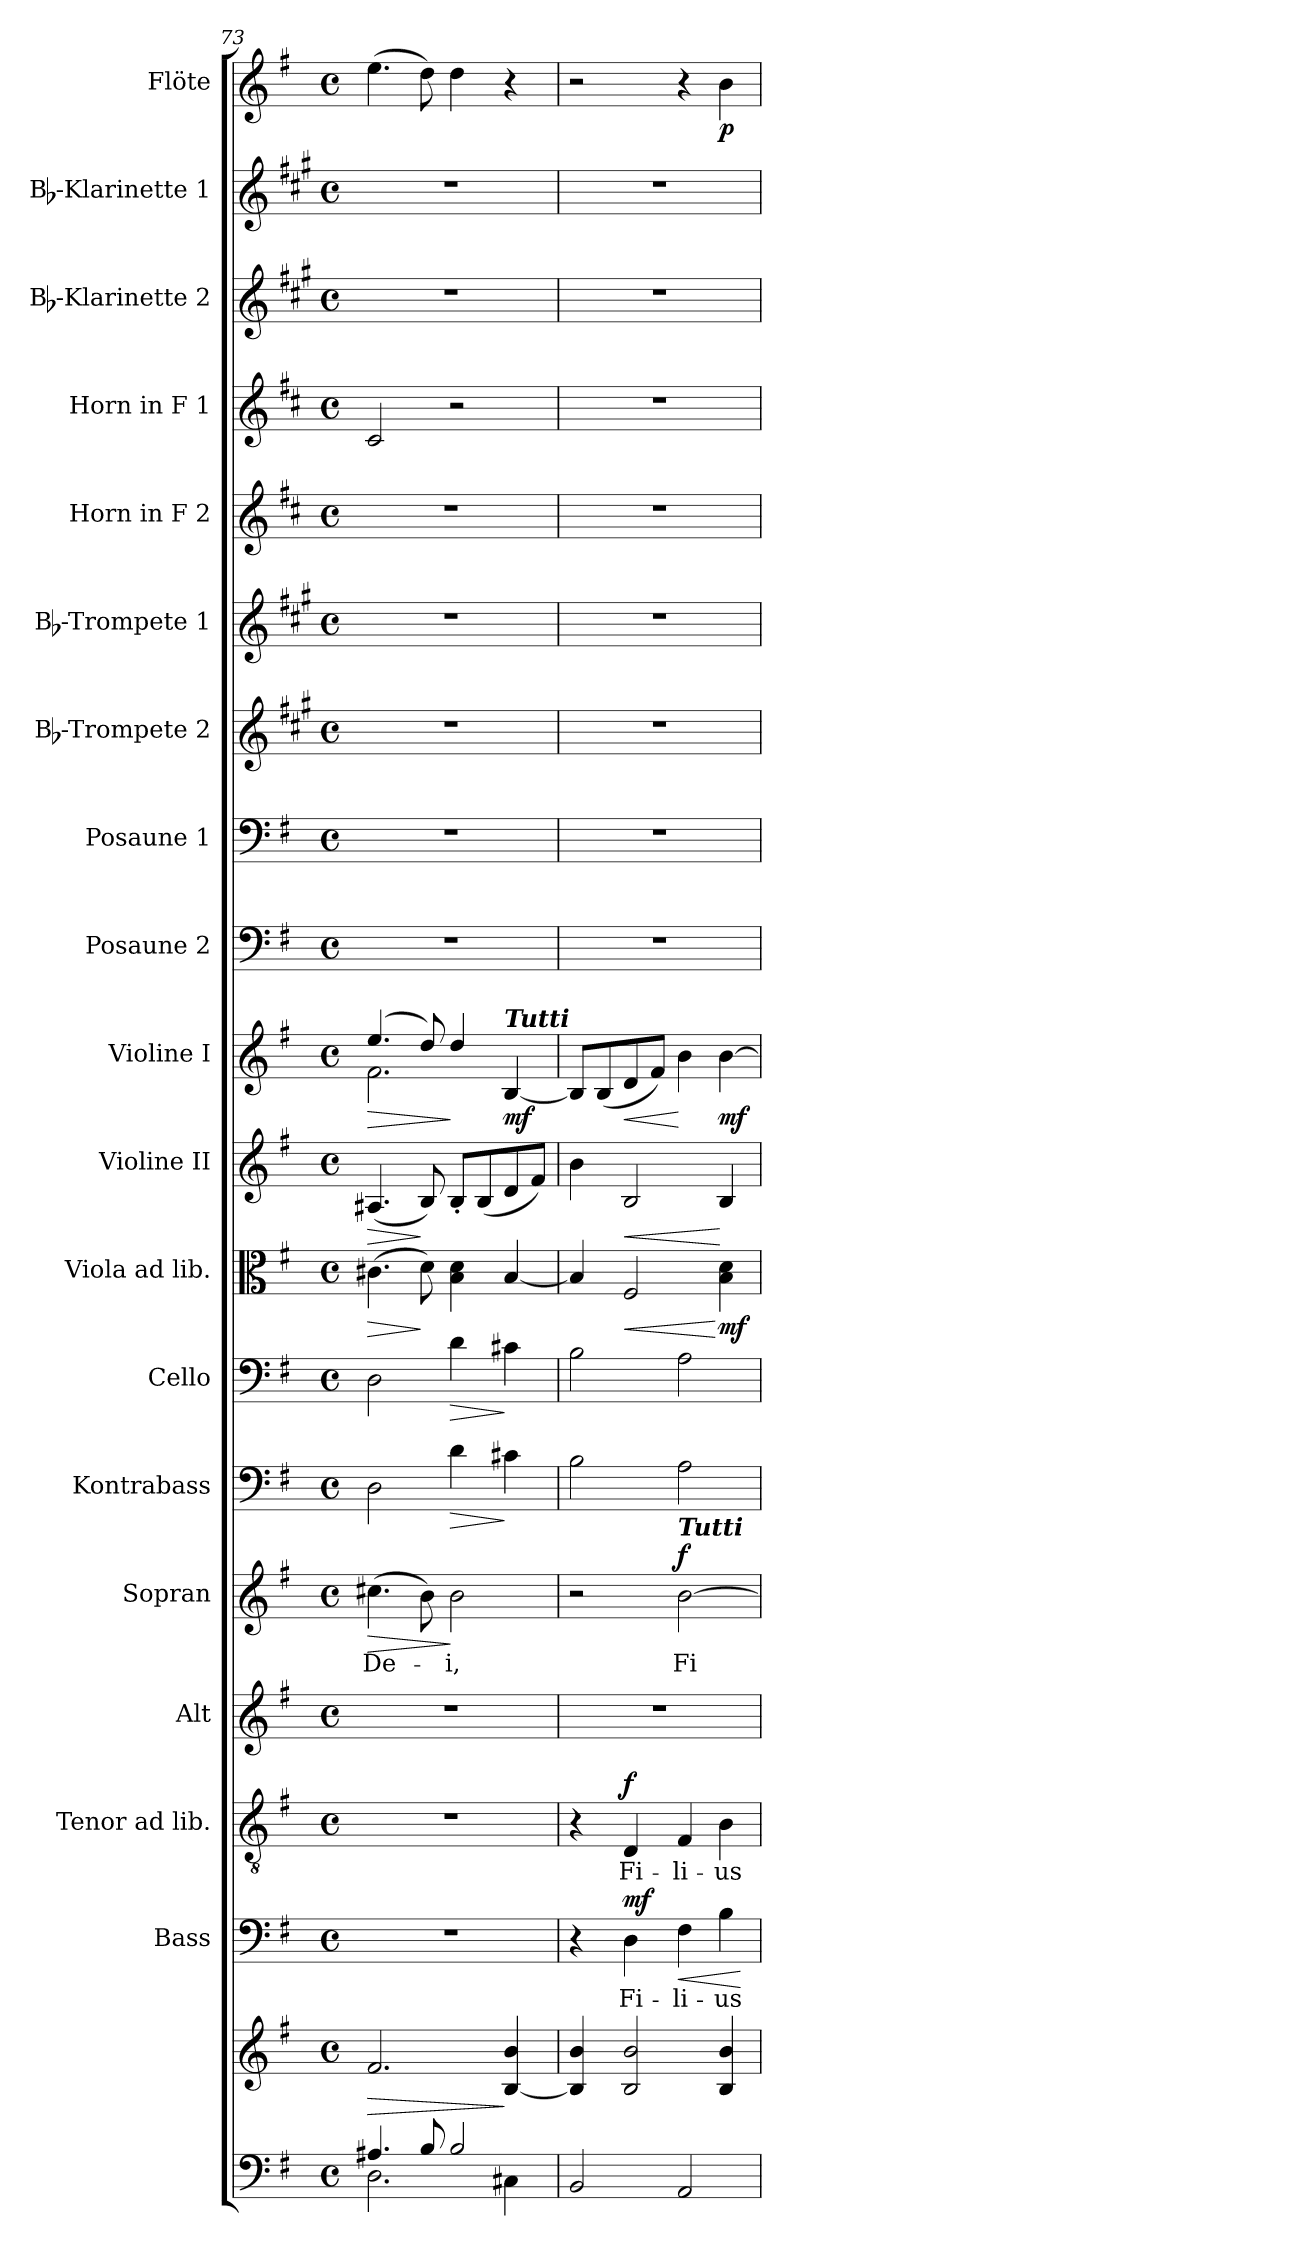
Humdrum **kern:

**kern	**kern	**dynam	**kern	**text	**dynam	**kern	**text	**dynam	**kern	**kern	**text	**dynam	**kern	**dynam	**kern	**dynam	**kern	**dynam	**kern	**dynam	**kern	**dynam	**kern	**kern	**kern	**kern	**kern	**kern	**kern	**kern	**kern	**dynam
*part19	*part19	*part19	*part18	*part18	*part18	*part17	*part17	*part17	*part16	*part15	*part15	*part15	*part14	*part14	*part13	*part13	*part12	*part12	*part11	*part11	*part10	*part10	*part9	*part8	*part7	*part6	*part5	*part4	*part3	*part2	*part1	*part1
*staff20	*staff19	*staff19/20	*staff18	*staff18	*staff18	*staff17	*staff17	*staff17	*staff16	*staff15	*staff15	*staff15	*staff14	*staff14	*staff13	*staff13	*staff12	*staff12	*staff11	*staff11	*staff10	*staff10	*staff9	*staff8	*staff7	*staff6	*staff5	*staff4	*staff3	*staff2	*staff1	*staff1
*	*	*	*I"Bass	*	*	*I"Tenor ad lib.	*	*	*I"Alt	*I"Sopran	*	*	*I"Kontrabass	*	*I"Cello	*	*I"Viola ad lib.	*	*I"Violine II	*	*I"Violine I	*	*I"Posaune 2	*I"Posaune 1	*I"Bb-Trompete 2	*I"Bb-Trompete 1	*I"Horn in F 2	*I"Horn in F 1	*I"Bb-Klarinette 2	*I"Bb-Klarinette 1	*I"Flöte	*
*	*	*	*I'B.	*	*	*I'T.	*	*	*I'A.	*I'S.	*	*	*I'Kb.	*	*	*	*I'Vla.	*	*I'Vl. II	*	*I'Vl. I	*	*I'Pos. 2	*I'Pos. 1	*I'Bb Trp. 2	*I'Bb Trp. 1	*	*	*I'Bb Kl. 2	*I'Bb Kl. 1	*I'Fl.	*
!!LO:PB:g=z
*clefF4	*clefG2	*	*clefF4	*	*	*clefGv2	*	*	*clefG2	*clefG2	*	*	*clefF4	*	*clefF4	*	*clefC3	*	*clefG2	*	*clefG2	*	*clefF4	*clefF4	*clefG2	*clefG2	*clefG2	*clefG2	*clefG2	*clefG2	*clefG2	*
*	*	*	*	*	*	*	*	*	*	*	*	*	*ITrd7c12	*	*	*	*	*	*	*	*	*	*	*	*ITrd1c2	*ITrd1c2	*ITrd4c7	*ITrd4c7	*ITrd1c2	*ITrd1c2	*	*
*k[f#]	*k[f#]	*	*k[f#]	*	*	*k[f#]	*	*	*k[f#]	*k[f#]	*	*	*k[f#]	*	*k[f#]	*	*k[f#]	*	*k[f#]	*	*k[f#]	*	*k[f#]	*k[f#]	*k[f#]	*k[f#]	*k[f#]	*k[f#]	*k[f#]	*k[f#]	*k[f#]	*
*G:	*G:	*	*G:	*	*	*G:	*	*	*G:	*G:	*	*	*G:	*	*G:	*	*G:	*	*G:	*	*G:	*	*G:	*G:	*G:	*G:	*G:	*G:	*G:	*G:	*G:	*
*M4/4	*M4/4	*	*M4/4	*	*	*M4/4	*	*	*M4/4	*M4/4	*	*	*M4/4	*	*M4/4	*	*M4/4	*	*M4/4	*	*M4/4	*	*M4/4	*M4/4	*M4/4	*M4/4	*M4/4	*M4/4	*M4/4	*M4/4	*M4/4	*
*met(c)	*met(c)	*	*met(c)	*	*	*met(c)	*	*	*met(c)	*met(c)	*	*	*met(c)	*	*met(c)	*	*met(c)	*	*met(c)	*	*met(c)	*	*met(c)	*met(c)	*met(c)	*met(c)	*met(c)	*met(c)	*met(c)	*met(c)	*met(c)	*
=73	=73	=73	=73	=73	=73	=73	=73	=73	=73	=73	=73	=73	=73	=73	=73	=73	=73	=73	=73	=73	=73	=73	=73	=73	=73	=73	=73	=73	=73	=73	=73	=73
*^	*	*	*	*	*	*	*	*	*	*	*	*	*	*	*	*	*	*	*	*	*	*	*	*	*	*	*	*	*	*	*	*
!	!	!	!LO:HP:b	!	!	!	!	!	!	!	!	!LO:LY:b	!LO:HP:b	!	!	!	!	!	!LO:HP:b	!	!LO:HP:b	!	!LO:HP:b	!	!	!	!	!	!	!	!	!	!
*	*	*	*	*	*	*	*	*	*	*	*	*	*	*	*	*	*	*	*	*	*	*^	*	*	*	*	*	*	*	*	*	*	*
4.A#X/	2.D\	2.f#/	>	1r	.	.	1r	.	.	1r	(>4.cc#X\	De-	>	2DD\	.	2D\	.	(>4.c#X\	>	(<4.A#X/	>	(4.ee/	2.f#\	>	1r	1r	1r	1r	1r	2F#/	1r	1r	(>4.ee\	.
8B/	.	.	.	.	.	.	.	.	.	.	8b\)	.	.	.	.	.	.	8d\)	]	8B/)	]	8dd/)	.	.	.	.	.	.	.	.	.	.	8dd\)	.
!	!	!	!	!	!	!	!	!	!	!	!	!LO:LY:b	!	!	!LO:HP:b	!	!LO:HP:b	!	!	!	!	!	!	!	!	!	!	!	!	!	!	!	!	!
2B/	.	.	.	.	.	.	.	.	.	.	2b\	-i,	]	4D\	>	4d\	>	4B\ 4d\	.	8B'</L	.	4dd/	.	]	.	.	.	.	.	2r	.	.	4dd\	.
.	.	.	.	.	.	.	.	.	.	.	.	.	.	.	.	.	.	.	.	(<8B/	.	.	.	.	.	.	.	.	.	.	.	.	.	.
!	!	!	!	!	!	!	!	!	!	!	!	!	!	!	!	!	!	!	!	!	!	!LO:TX:a:Bi:t=Tutti	!	!	!	!	!	!	!	!	!	!	!	!
!	!	!	!	!	!	!	!	!	!	!	!	!	!	!	!	!	!	!	!	!	!	!	!	!LO:DY:b	!	!	!	!	!	!	!	!	!	!
.	4C#X\	[4B/ 4b/	]	.	.	.	.	.	.	.	.	.	.	4C#X\	]	4c#X\	]	[4B/	.	8d/	.	[<4B/	4ryy	mf	.	.	.	.	.	.	.	.	4r	.
.	.	.	.	.	.	.	.	.	.	.	.	.	.	.	.	.	.	.	.	8f#/J)	.	.	.	.	.	.	.	.	.	.	.	.	.	.
*v	*v	*	*	*	*	*	*	*	*	*	*	*	*	*	*	*	*	*	*	*	*	*v	*v	*	*	*	*	*	*	*	*	*	*	*
=74	=74	=74	=74	=74	=74	=74	=74	=74	=74	=74	=74	=74	=74	=74	=74	=74	=74	=74	=74	=74	=74	=74	=74	=74	=74	=74	=74	=74	=74	=74	=74	=74
2BB/	4B/] 4b/	.	4r	.	.	4r	.	.	1r	2r	.	.	2BB\	.	2B\	.	4B/]	.	4b\	.	8B/L]	.	1r	1r	1r	1r	1r	1r	1r	1r	2r	.
.	.	.	.	.	.	.	.	.	.	.	.	.	.	.	.	.	.	.	.	.	(<8B/	.	.	.	.	.	.	.	.	.	.	.
!	!	!	!	!LO:LY:b	!LO:DY:a	!	!LO:LY:b	!LO:DY:a	!	!	!	!	!	!	!	!	!	!LO:HP:b	!	!LO:HP:b	!	!LO:HP:b	!	!	!	!	!	!	!	!	!	!
.	2B/ 2b/	.	4D\	Fi-	mf	4D/	Fi-	f	.	.	.	.	.	.	.	.	2F#/	<	2B/	<	8d/	<	.	.	.	.	.	.	.	.	.	.
.	.	.	.	.	.	.	.	.	.	.	.	.	.	.	.	.	.	.	.	.	8f#/J)	.	.	.	.	.	.	.	.	.	.	.
!	!	!	!	!	!	!	!	!	!	!LO:TX:a:Bi:t=Tutti	!	!	!	!	!	!	!	!	!	!	!	!	!	!	!	!	!	!	!	!	!	!
!	!	!	!	!LO:LY:b	!LO:HP:b	!	!LO:LY:b	!	!	!	!LO:LY:b	!LO:DY:a	!	!	!	!	!	!	!	!	!	!	!	!	!	!	!	!	!	!	!	!
2AA/	.	.	4F#\	-li-	<	4F#/	-li-	.	.	[2b\	Fi-	f	2AA\	.	2A\	.	.	.	.	.	4b\	[	.	.	.	.	.	.	.	.	4r	.
!	!	!	!	!LO:LY:b	!	!	!LO:LY:b	!	!	!	!	!	!	!	!	!	!	!LO:DY:n=1:b	!	!	!	!LO:DY:b	!	!	!	!	!	!	!	!	!	!LO:DY:b
.	4B/ 4b/	.	4B\	-us	.	4B\	-us	.	.	.	.	.	.	.	.	.	4B\ 4d\	[ mf	4B/	[	[4b\	mf	.	.	.	.	.	.	.	.	4b\	p
.	.	.	.	.	[	.	.	.	.	.	.	.	.	.	.	.	.	.	.	.	.	.	.	.	.	.	.	.	.	.	.	.
=	=	=	=	=	=	=	=	=	=	=	=	=	=	=	=	=	=	=	=	=	=	=	=	=	=	=	=	=	=	=	=	=
*-	*-	*-	*-	*-	*-	*-	*-	*-	*-	*-	*-	*-	*-	*-	*-	*-	*-	*-	*-	*-	*-	*-	*-	*-	*-	*-	*-	*-	*-	*-	*-	*-
